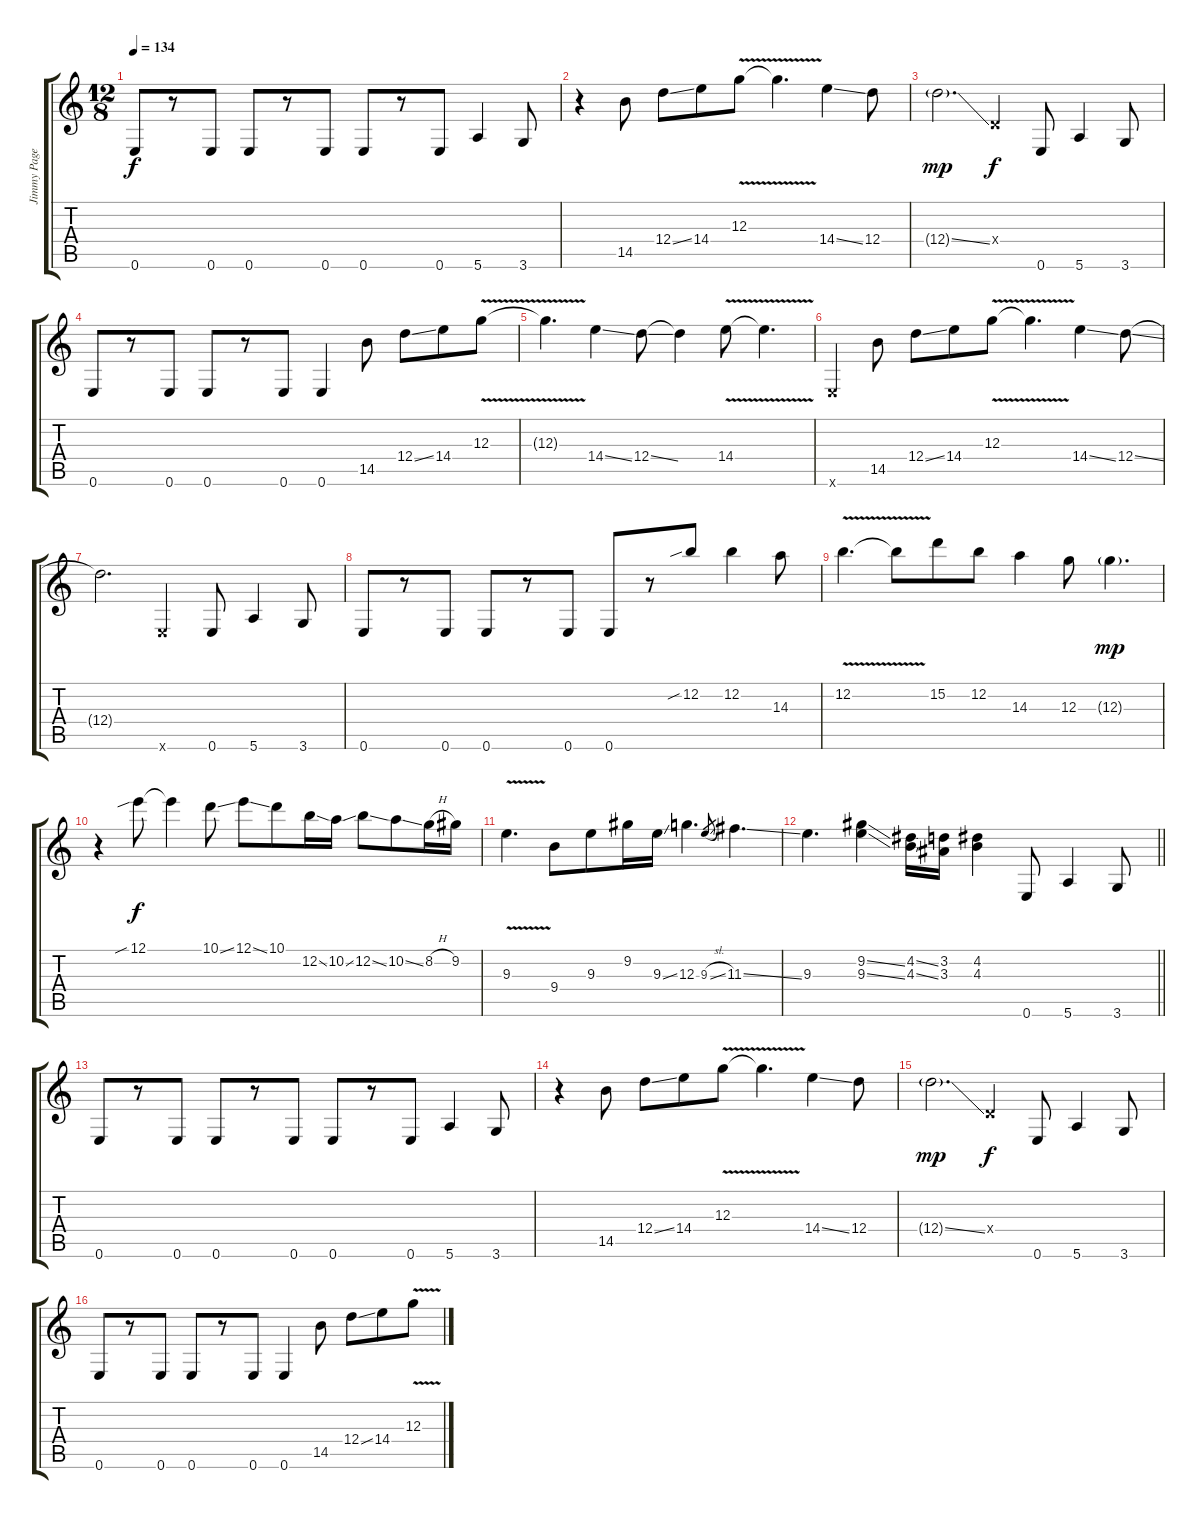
\track ("Jimmy Page - Guitar" "Jimmy Page") {instrument overdrivenguitar}
\staff {score tabs}
\tuning (E4 B3 G3 D3 A2 E2) {hide}
\ts (12 8)
\tempo 134
\clef g2
\ks c
0.6.8{dy f} r.8 0.6.8 0.6.8 r.8 0.6.8 0.6.8 r.8 0.6.8 5.6.4 3.6.8 |
r.4 14.5.8 12.4{ss}.8 14.4.8 12.3{v}.8 12.3{t}.4{d} 14.4{ss}.4 12.4.8 |
12.4{ss g}.2{d dy mp} 0.4{x}.4{dy f} 0.6.8 5.6.4 3.6.8 |
0.6.8 r.8 0.6.8 0.6.8 r.8 0.6.8 0.6.4 14.5.8 12.4{ss}.8 14.4.8 12.3{v}.8 |
12.3{t}.4{d} 14.4{ss}.4 12.4{ss}.8 12.4{t}.4 14.4{v}.8 14.4{t}.4{d} |
0.6{x}.4 14.5.8 12.4{ss}.8 14.4.8 12.3{v}.8 12.3{t}.4{d} 14.4{ss}.4 12.4{ss}.8 |
12.4{t}.2{d} 0.6{x}.4 0.6.8 5.6.4 3.6.8 |
0.6.8 r.8 0.6.8 0.6.8 r.8 0.6.8 0.6.8 r.8 12.2{sib}.8 12.2.4 14.3.8 |
12.2{v}.4{d} 12.2{t}.8 15.2.8 12.2.8 14.3.4 12.3.8 12.3{g}.4{d dy mp} |
r.4 12.1{sib}.8{dy f} 12.1{t}.4 10.1{ss}.8 12.1{ss}.8 10.1.8 12.2{ss}.16 10.2{ss}.16 12.2{ss}.8 10.2{ss}.8 8.2{h}.16 9.2.16 |
9.3{v}.4{d} 9.4.8 9.3.8 9.2.16 9.3{ss}.16 12.3.4{d} 9.3{sl}.8{gr} 11.3{ss}.4{d} |
\barLineRight lightlight
9.3.4{d} (9.2{ss} 9.3{ss}).4 (4.2{ss} 4.3{ss}).16 (3.2 3.3).16 (4.2 4.3).4 0.6.8 5.6.4 3.6.8 |
0.6.8 r.8 0.6.8 0.6.8 r.8 0.6.8 0.6.8 r.8 0.6.8 5.6.4 3.6.8 |
r.4 14.5.8 12.4{ss}.8 14.4.8 12.3{v}.8 12.3{t}.4{d} 14.4{ss}.4 12.4.8 |
12.4{ss g}.2{d dy mp} 0.4{x}.4{dy f} 0.6.8 5.6.4 3.6.8 |
0.6.8 r.8 0.6.8 0.6.8 r.8 0.6.8 0.6.4 14.5.8 12.4{ss}.8 14.4.8 12.3{v}.8
